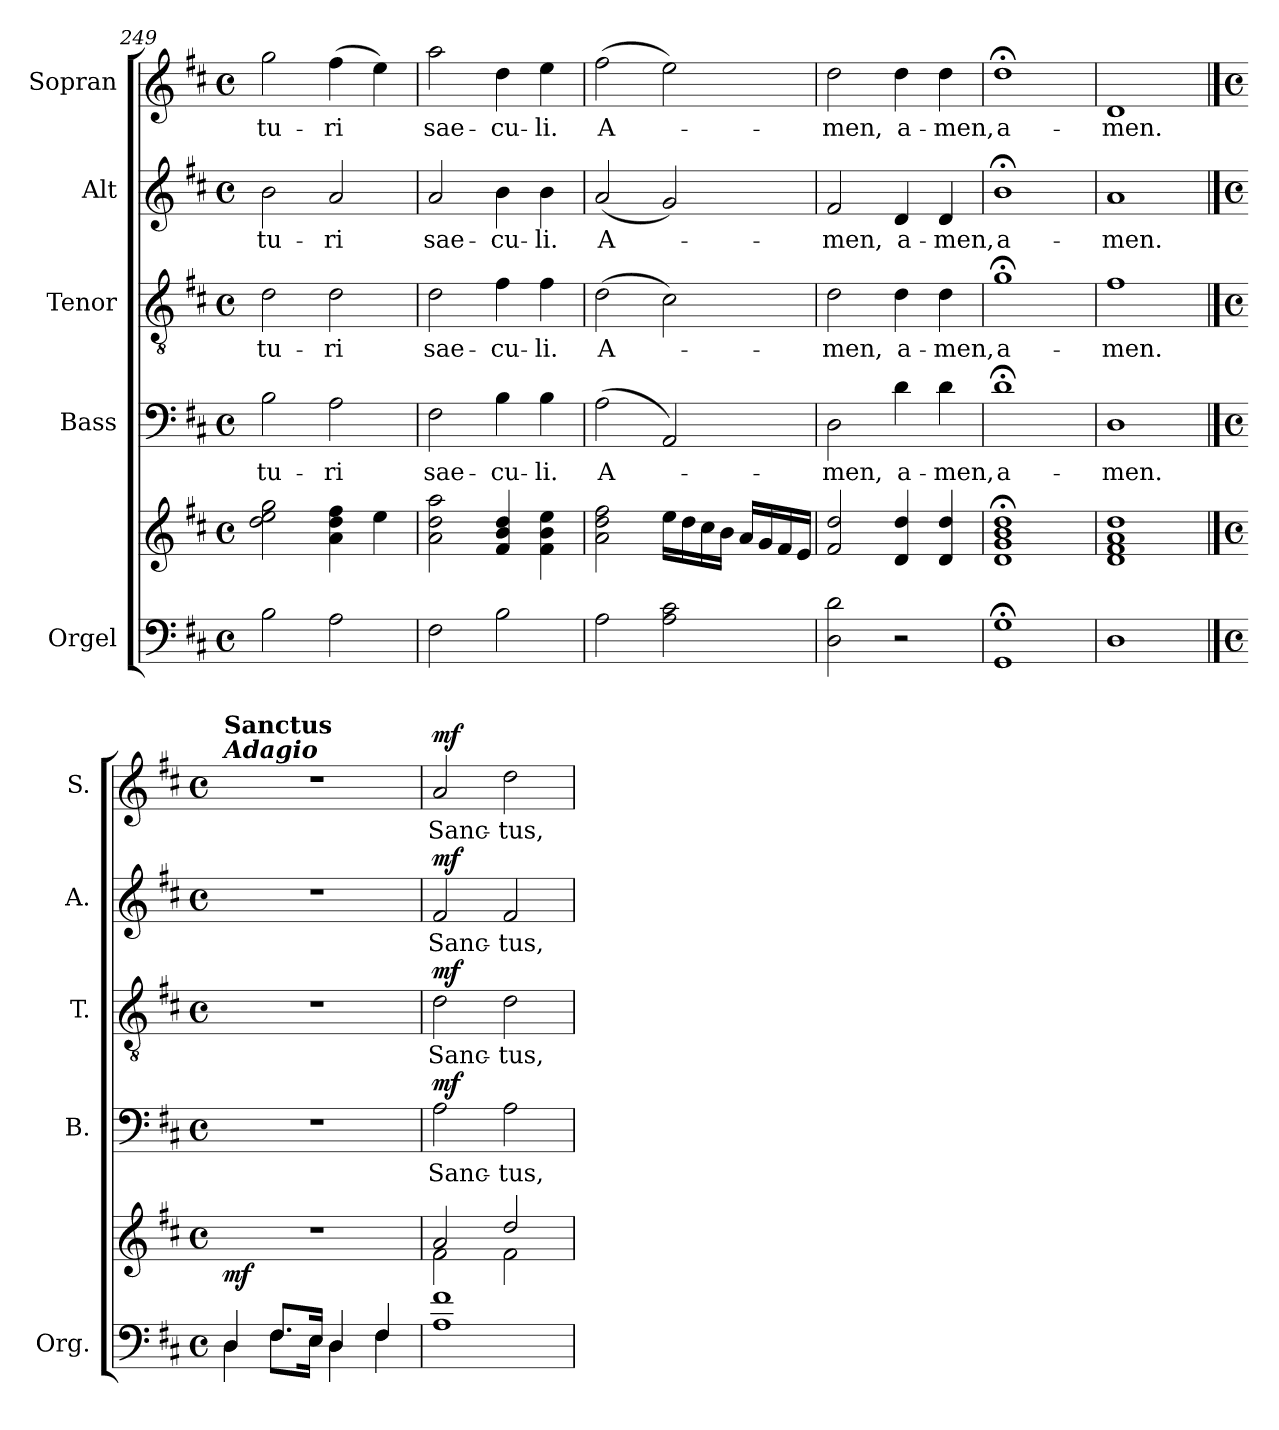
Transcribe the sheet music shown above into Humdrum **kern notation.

**kern	**kern	**dynam	**kern	**text	**dynam	**kern	**text	**dynam	**kern	**text	**dynam	**kern	**text	**dynam
*part5	*part5	*part5	*part4	*part4	*part4	*part3	*part3	*part3	*part2	*part2	*part2	*part1	*part1	*part1
*staff6	*staff5	*staff5/6	*staff4	*staff4	*staff4	*staff3	*staff3	*staff3	*staff2	*staff2	*staff2	*staff1	*staff1	*staff1
*I"Orgel	*	*	*I"Bass	*	*	*I"Tenor	*	*	*I"Alt	*	*	*I"Sopran	*	*
*I'Org.	*	*	*I'B.	*	*	*I'T.	*	*	*I'A.	*	*	*I'S.	*	*
*clefF4	*clefG2	*	*clefF4	*	*	*clefGv2	*	*	*clefG2	*	*	*clefG2	*	*
*k[f#c#]	*k[f#c#]	*	*k[f#c#]	*	*	*k[f#c#]	*	*	*k[f#c#]	*	*	*k[f#c#]	*	*
*D:	*D:	*	*D:	*	*	*D:	*	*	*D:	*	*	*D:	*	*
*M4/4	*M4/4	*	*M4/4	*	*	*M4/4	*	*	*M4/4	*	*	*M4/4	*	*
*met(c)	*met(c)	*	*met(c)	*	*	*met(c)	*	*	*met(c)	*	*	*met(c)	*	*
=249	=249	=249	=249	=249	=249	=249	=249	=249	=249	=249	=249	=249	=249	=249
!	!	!	!	!LO:LY:b	!	!	!LO:LY:b	!	!	!LO:LY:b	!	!	!LO:LY:b	!
2B\	2dd\ 2ee\ 2gg\	.	2B\	-tu-	.	2d\	-tu-	.	2b\	-tu-	.	2gg\	-tu-	.
!	!	!	!	!LO:LY:b	!	!	!LO:LY:b	!	!	!LO:LY:b	!	!	!LO:LY:b	!
2A\	4a\ 4dd\ 4ff#\	.	2A\	-ri	.	2d\	-ri	.	2a/	-ri	.	(>4ff#\	-ri	.
.	4ee\	.	.	.	.	.	.	.	.	.	.	4ee\)	.	.
=250	=250	=250	=250	=250	=250	=250	=250	=250	=250	=250	=250	=250	=250	=250
!	!	!	!	!LO:LY:b	!	!	!LO:LY:b	!	!	!LO:LY:b	!	!	!LO:LY:b	!
2F#\	2a\ 2dd\ 2aa\	.	2F#\	sae-	.	2d\	sae-	.	2a/	sae-	.	2aa\	sae-	.
!	!	!	!	!LO:LY:b	!	!	!LO:LY:b	!	!	!LO:LY:b	!	!	!LO:LY:b	!
2B\	4f#/ 4b/ 4dd/	.	4B\	-cu-	.	4f#\	-cu-	.	4b\	-cu-	.	4dd\	-cu-	.
!	!	!	!	!LO:LY:b	!	!	!LO:LY:b	!	!	!LO:LY:b	!	!	!LO:LY:b	!
.	4f#\ 4b\ 4ee\	.	4B\	-li.	.	4f#\	-li.	.	4b\	-li.	.	4ee\	-li.	.
=251	=251	=251	=251	=251	=251	=251	=251	=251	=251	=251	=251	=251	=251	=251
!	!	!	!	!LO:LY:b	!	!	!LO:LY:b	!	!	!LO:LY:b	!	!	!LO:LY:b	!
2A\	2a\ 2dd\ 2ff#\	.	(>2A\	A-	.	(>2d\	A-	.	(<2a/	A-	.	(>2ff#\	A-	.
2A\ 2c#\	16ee\LL	.	2AA/)	.	.	2c#\)	.	.	2g/)	.	.	2ee\)	.	.
.	16dd\	.	.	.	.	.	.	.	.	.	.	.	.	.
.	16cc#\	.	.	.	.	.	.	.	.	.	.	.	.	.
.	16b\JJ	.	.	.	.	.	.	.	.	.	.	.	.	.
.	16a/LL	.	.	.	.	.	.	.	.	.	.	.	.	.
.	16g/	.	.	.	.	.	.	.	.	.	.	.	.	.
.	16f#/	.	.	.	.	.	.	.	.	.	.	.	.	.
.	16e/JJ	.	.	.	.	.	.	.	.	.	.	.	.	.
=252	=252	=252	=252	=252	=252	=252	=252	=252	=252	=252	=252	=252	=252	=252
!	!	!	!	!LO:LY:b	!	!	!LO:LY:b	!	!	!LO:LY:b	!	!	!LO:LY:b	!
2D\ 2d\	2f#/ 2dd/	.	2D\	-men,	.	2d\	-men,	.	2f#/	-men,	.	2dd\	-men,	.
!	!	!	!	!LO:LY:b	!	!	!LO:LY:b	!	!	!LO:LY:b	!	!	!LO:LY:b	!
2r	4d/ 4dd/	.	4d\	a-	.	4d\	a-	.	4d/	a-	.	4dd\	a-	.
!	!	!	!	!LO:LY:b	!	!	!LO:LY:b	!	!	!LO:LY:b	!	!	!LO:LY:b	!
.	4d/ 4dd/	.	4d\	-men,	.	4d\	-men,	.	4d/	-men,	.	4dd\	-men,	.
=253	=253	=253	=253	=253	=253	=253	=253	=253	=253	=253	=253	=253	=253	=253
!	!	!	!	!LO:LY:b	!	!	!LO:LY:b	!	!	!LO:LY:b	!	!	!LO:LY:b	!
1GG;< 1G;<	1d;< 1g;< 1b;< 1dd;<	.	1d;<	a-	.	1g;<	a-	.	1b;<	a-	.	1dd;<	a-	.
=254	=254	=254	=254	=254	=254	=254	=254	=254	=254	=254	=254	=254	=254	=254
!	!	!	!	!LO:LY:b	!	!	!LO:LY:b	!	!	!LO:LY:b	!	!	!LO:LY:b	!
1D	1d 1f# 1a 1dd	.	1D	-men.	.	1f#	-men.	.	1a	-men.	.	1d	-men.	.
!!LO:PB:g=z
==255	==255	==255	==255	==255	==255	==255	==255	==255	==255	==255	==255	==255	==255	==255
*M4/4	*M4/4	*	*M4/4	*	*	*M4/4	*	*	*M4/4	*	*	*M4/4	*	*
*met(c)	*met(c)	*	*met(c)	*	*	*met(c)	*	*	*met(c)	*	*	*met(c)	*	*
*^	*	*	*	*	*	*	*	*	*	*	*	*	*	*
!	!	!	!	!	!	!	!	!	!	!	!	!	!LO:TX:a:Bi:t=Adagio	!	!
!	!	!	!	!	!	!	!	!	!	!	!	!	!LO:TX:a:B:t=Sanctus	!	!
!	!	!	!LO:DY:b	!	!	!	!	!	!	!	!	!	!	!	!
4D/	4D\	1r	mf	1r	.	.	1r	.	.	1r	.	.	1r	.	.
8.F#/L	8.F#\L	.	.	.	.	.	.	.	.	.	.	.	.	.	.
16E/Jk	16E\Jk	.	.	.	.	.	.	.	.	.	.	.	.	.	.
4D/	4D\	.	.	.	.	.	.	.	.	.	.	.	.	.	.
4F#/	4F#\	.	.	.	.	.	.	.	.	.	.	.	.	.	.
=256	=256	=256	=256	=256	=256	=256	=256	=256	=256	=256	=256	=256	=256	=256	=256
*	*	*^	*	*	*	*	*	*	*	*	*	*	*	*	*
!	!	!	!	!	!	!LO:LY:b	!LO:DY:a	!	!LO:LY:b	!LO:DY:a	!	!LO:LY:b	!LO:DY:a	!	!LO:LY:b	!LO:DY:a
*v	*v	*	*	*	*	*	*	*	*	*	*	*	*	*	*	*
1A 1f#	2a/	2f#\	.	2A\	Sanc-	mf	2d\	Sanc-	mf	2f#/	Sanc-	mf	2a/	Sanc-	mf
!	!	!	!	!	!LO:LY:b	!	!	!LO:LY:b	!	!	!LO:LY:b	!	!	!LO:LY:b	!
.	2dd/	2f#\	.	2A\	-tus,	.	2d\	-tus,	.	2f#/	-tus,	.	2dd\	-tus,	.
*	*v	*v	*	*	*	*	*	*	*	*	*	*	*	*	*
=	=	=	=	=	=	=	=	=	=	=	=	=	=	=
*-	*-	*-	*-	*-	*-	*-	*-	*-	*-	*-	*-	*-	*-	*-
